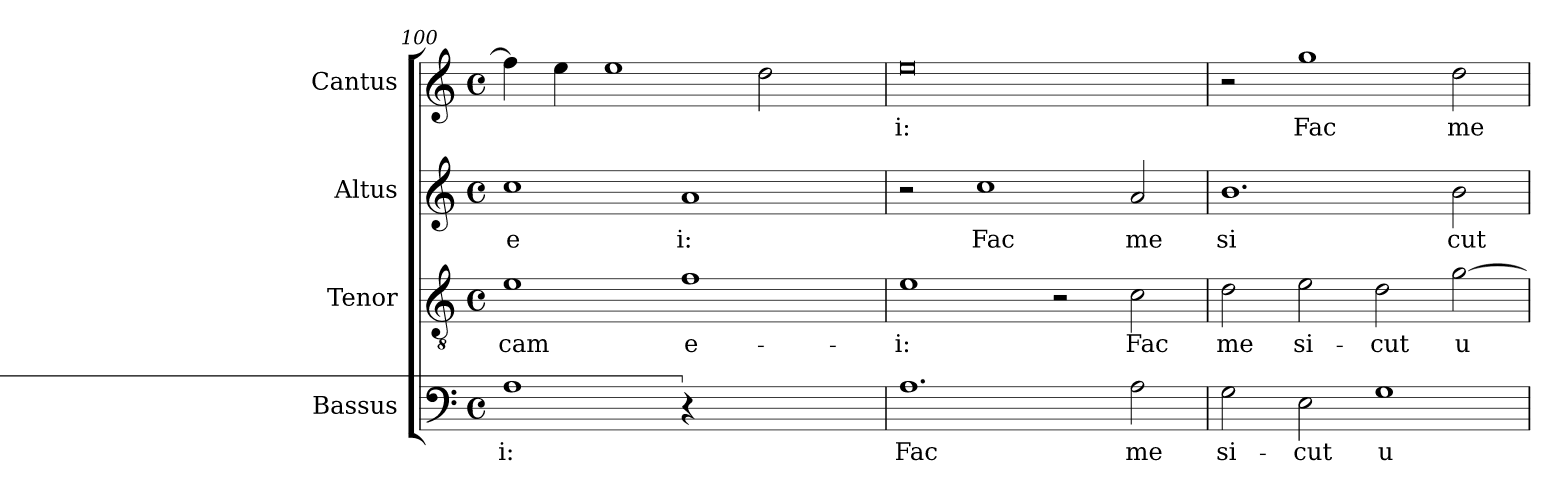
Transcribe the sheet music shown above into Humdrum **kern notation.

**kern	**text	**kern	**text	**kern	**text	**kern	**text
*part4	*part4	*part3	*part3	*part2	*part2	*part1	*part1
*staff4	*staff4	*staff3	*staff3	*staff2	*staff2	*staff1	*staff1
*I"Bassus	*	*I"Tenor	*	*I"Altus	*	*I"Cantus	*
*clefF4	*	*clefGv2	*	*clefG2	*	*clefG2	*
*	*	*	*	*k[]	*	*	*
*	*	*	*	*C:	*	*	*
*M4/4	*	*M4/4	*	*M4/4	*	*M4/4	*
*met(c)	*	*met(c)	*	*met(c)	*	*met(c)	*
=100	=100	=100	=100	=100	=100	=100	=100
!	!LO:LY:b:cj	!	!LO:LY:b:cj	!	!LO:LY:b:cj	!	!
1A	-i:	1e	-cam	1cc	e	4ff\]	.
.	.	.	.	.	.	4ee\	.
.	.	.	.	.	.	1ee	.
!LO:N:vis=1	!	!	!LO:LY:b:cj	!	!LO:LY:b:cj	!	!
4%5r	.	1f	e-	1a	i:	.	.
.	.	.	.	.	.	2dd\	.
.	.	4ryy	.	4ryy	.	4ryy	.
=101	=101	=101	=101	=101	=101	=101	=101
!	!LO:LY:b:cj	!	!LO:LY:b:cj	!	!	!	!LO:LY:b:cj
1.A	Fac	1e	-i:	2r	.	0ee	i:
!	!	!	!	!	!LO:LY:b:cj	!	!
.	.	.	.	1cc	Fac	.	.
.	.	2r	.	.	.	.	.
!	!LO:LY:b:cj	!	!LO:LY:b:cj	!	!LO:LY:b:cj	!	!
2A\	me	2c\	Fac	2a/	me	.	.
=102	=102	=102	=102	=102	=102	=102	=102
!	!LO:LY:b:cj	!	!LO:LY:b:cj	!	!LO:LY:b:cj	!	!
2G\	si-	2d\	me	1.b	si	2r	.
!	!LO:LY:b:cj	!	!LO:LY:b:cj	!	!	!	!LO:LY:b:cj
2E\	-cut	2e\	si-	.	.	1gg	Fac
!	!LO:LY:b:cj	!	!LO:LY:b:cj	!	!	!	!
1G	u-	2d\	-cut	.	.	.	.
!	!	!	!LO:LY:b:cj	!	!LO:LY:b:cj	!	!LO:LY:b:cj
.	.	[>2g\	u-	2b\	cut	2dd\	me
=	=	=	=	=	=	=	=
*-	*-	*-	*-	*-	*-	*-	*-
